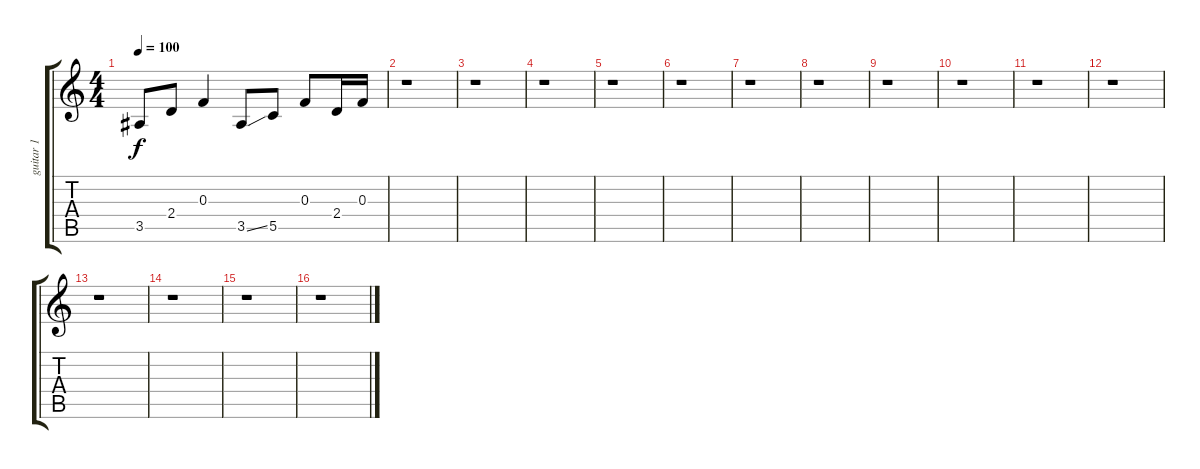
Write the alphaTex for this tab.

\track ("guitar 1" "guitar 1") {instrument electricguitarclean}
\staff {score tabs}
\tuning (D4 A3 F3 C3 G2 D2) {hide}
\ts (4 4)
\tempo 100
\clef g2
\ks c
3.5.8{dy f} 2.4.8 0.3.4 3.5{ss}.8 5.5.8 0.3.8 2.4.16 0.3.16 |
r.1 |
r.1 |
r.1 |
r.1 |
r.1 |
r.1 |
r.1 |
r.1 |
r.1 |
r.1 |
r.1 |
r.1 |
r.1 |
r.1 |
r.1
